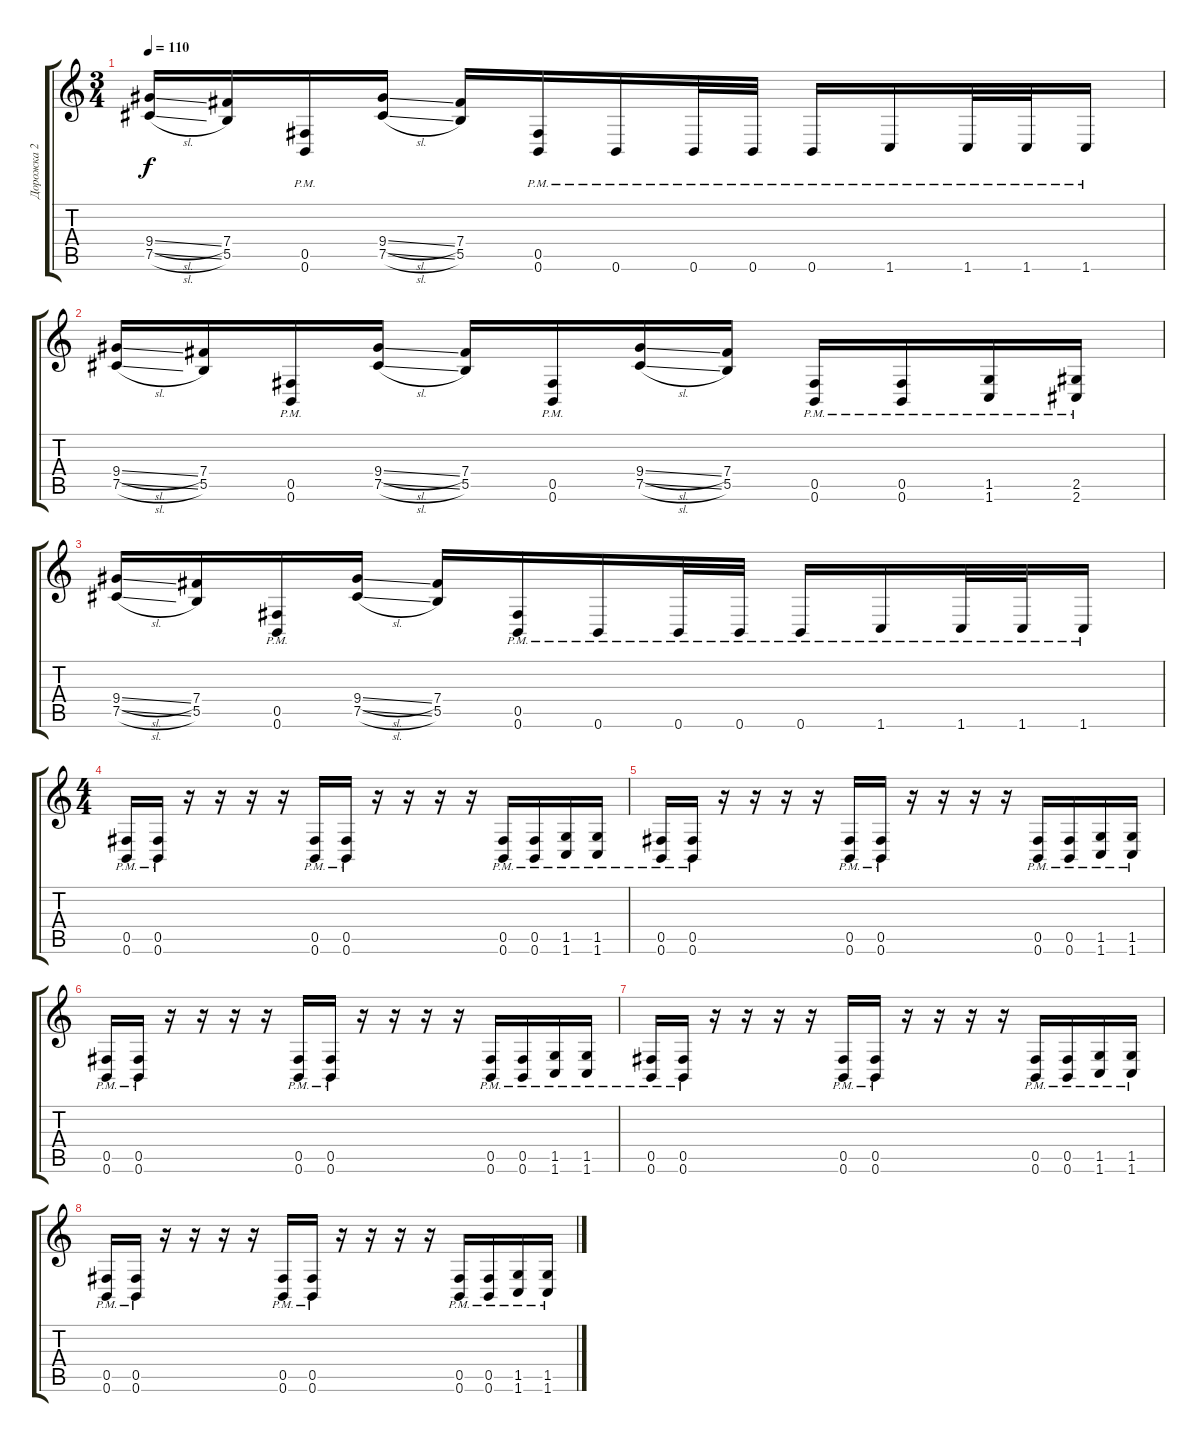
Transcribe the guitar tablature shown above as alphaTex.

\track ("Дорожка 2" "Дорожка 2") {instrument distortionguitar}
\staff {score tabs}
\tuning (Db4 Ab3 E3 B2 Gb2 B1) {hide}
\ts (3 4)
\tempo 110
\clef g2
\ks c
(9.4{sl} 7.5{sl}).16{dy f} (7.4 5.5).16 (0.5{pm} 0.6).16 (9.4{sl} 7.5{sl}).16 (7.4 5.5).16 (0.5{pm} 0.6).16 0.6{pm}.16 0.6{pm}.32 0.6{pm}.32 0.6{pm}.16 1.6{pm}.16 1.6{pm}.32 1.6{pm}.32 1.6{pm}.16 |
(9.4{sl} 7.5{sl}).16 (7.4 5.5).16 (0.5{pm} 0.6).16 (9.4{sl} 7.5{sl}).16 (7.4 5.5).16 (0.5{pm} 0.6).16 (9.4{sl} 7.5{sl}).16 (7.4 5.5).16 (0.5{pm} 0.6).16 (0.5{pm} 0.6).16 (1.5{pm} 1.6).16 (2.5{pm} 2.6).16 |
(9.4{sl} 7.5{sl}).16 (7.4 5.5).16 (0.5{pm} 0.6).16 (9.4{sl} 7.5{sl}).16 (7.4 5.5).16 (0.5{pm} 0.6).16 0.6{pm}.16 0.6{pm}.32 0.6{pm}.32 0.6{pm}.16 1.6{pm}.16 1.6{pm}.32 1.6{pm}.32 1.6{pm}.16 |
\ts (4 4)
(0.5{pm} 0.6).16 (0.5{pm} 0.6).16 r.16 r.16 r.16 r.16 (0.5{pm} 0.6).16 (0.5{pm} 0.6).16 r.16 r.16 r.16 r.16 (0.5{pm} 0.6).16 (0.5{pm} 0.6).16 (1.5{pm} 1.6).16 (1.5{pm} 1.6).16 |
(0.5{pm} 0.6).16 (0.5{pm} 0.6).16 r.16 r.16 r.16 r.16 (0.5{pm} 0.6).16 (0.5{pm} 0.6).16 r.16 r.16 r.16 r.16 (0.5{pm} 0.6).16 (0.5{pm} 0.6).16 (1.5{pm} 1.6).16 (1.5{pm} 1.6).16 |
(0.5{pm} 0.6).16 (0.5{pm} 0.6).16 r.16 r.16 r.16 r.16 (0.5{pm} 0.6).16 (0.5{pm} 0.6).16 r.16 r.16 r.16 r.16 (0.5{pm} 0.6).16 (0.5{pm} 0.6).16 (1.5{pm} 1.6).16 (1.5{pm} 1.6).16 |
(0.5{pm} 0.6).16 (0.5{pm} 0.6).16 r.16 r.16 r.16 r.16 (0.5{pm} 0.6).16 (0.5{pm} 0.6).16 r.16 r.16 r.16 r.16 (0.5{pm} 0.6).16 (0.5{pm} 0.6).16 (1.5{pm} 1.6).16 (1.5{pm} 1.6).16 |
(0.5{pm} 0.6).16 (0.5{pm} 0.6).16 r.16 r.16 r.16 r.16 (0.5{pm} 0.6).16 (0.5{pm} 0.6).16 r.16 r.16 r.16 r.16 (0.5{pm} 0.6).16 (0.5{pm} 0.6).16 (1.5{pm} 1.6).16 (1.5{pm} 1.6).16
